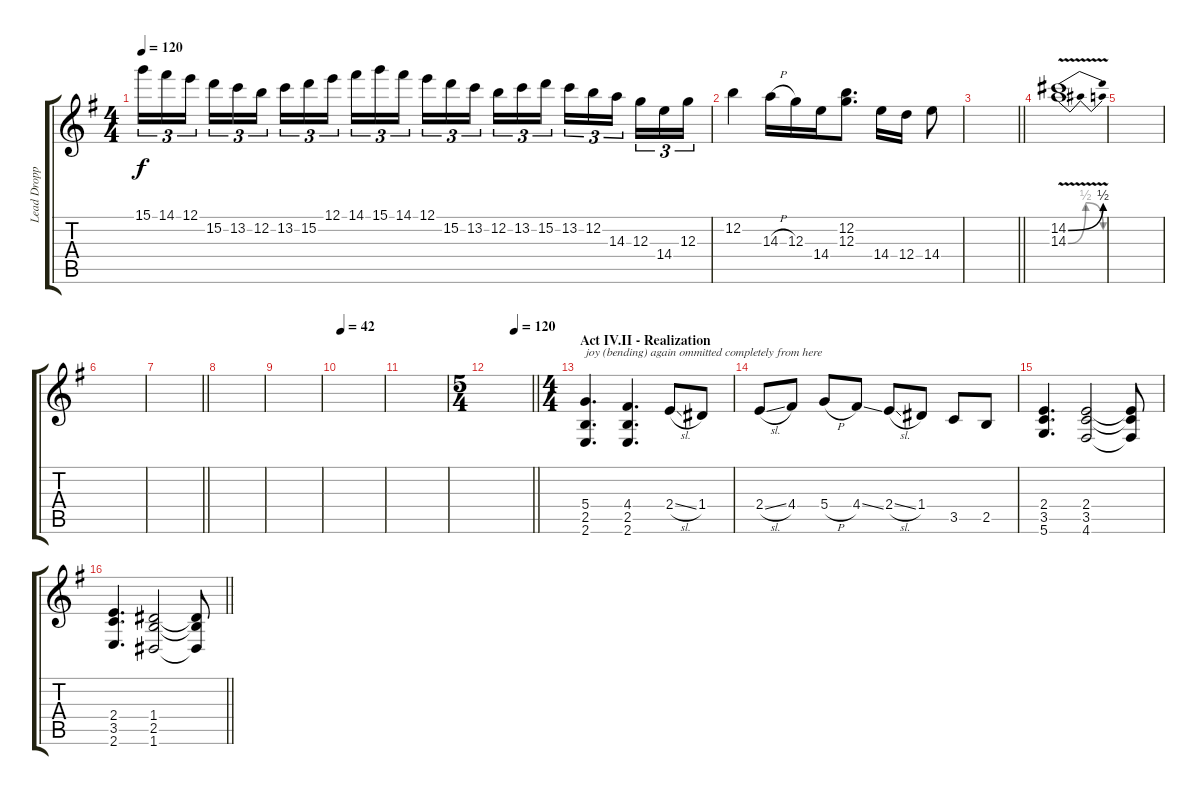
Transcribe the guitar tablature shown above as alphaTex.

\track ("Lead Dropped D " "Lead Dropp") {instrument distortionguitar}
\staff {score tabs}
\tuning (E4 B3 G3 D3 A2 D2) {hide}
\ts (4 4)
\tempo 120
\clef g2
\ks eminor
15.1.16{tu (3 2) dy f} 14.1.16{tu (3 2)} 12.1.16{tu (3 2) beam splitsecondary} 15.2.16{tu (3 2)} 13.2.16{tu (3 2)} 12.2.16{tu (3 2)} 13.2.16{tu (3 2)} 15.2.16{tu (3 2)} 12.1.16{tu (3 2) beam splitsecondary} 14.1.16{tu (3 2)} 15.1.16{tu (3 2)} 14.1.16{tu (3 2)} 12.1.16{tu (3 2)} 15.2.16{tu (3 2)} 13.2.16{tu (3 2) beam splitsecondary} 12.2.16{tu (3 2)} 13.2.16{tu (3 2)} 15.2.16{tu (3 2)} 13.2.16{tu (3 2)} 12.2.16{tu (3 2)} 14.3.16{tu (3 2) beam splitsecondary} 12.3.16{tu (3 2)} 14.4.16{tu (3 2)} 12.3.16{tu (3 2)} |
12.2.4 14.3{h}.16 12.3.16 14.4.16 (12.2 12.3).8{d} 14.4.16 12.4.16 14.4.8 |
\barLineRight lightlight
|
\section ("" "")
(14.2{be (bend 0 0 60 2)} 14.3{be (bendrelease 0 0 8 2 38 2 60 0) v}).1 |
|
|
\barLineRight lightlight
|
|
|
\tempo 42
|
|
\ts (5 4)
\tempo (120 0.6)
\barLineRight lightlight
|
\ts (4 4)
\section ("" "Act IV.II - Realization")
(5.4 2.5 2.6).4{d txt "joy (bending) again ommitted completely from here" balance 0} (4.4 2.5 2.6).4{d} 2.4{sl}.8 1.4.8 |
2.4{sl}.8 4.4.8 5.4{h}.8 4.4{ss}.8 2.4{sl}.8 1.4.8 3.5.8 2.5.8 |
(2.4 3.5 5.6).4{d} (2.4 3.5 4.6).2 (2.4{t} 3.5{t} 4.6{t}).8 |
\barLineRight lightlight
(2.4 3.5 2.6).4{d} (1.4 2.5 1.6).2 (1.4{t} 2.5{t} 1.6{t}).8
